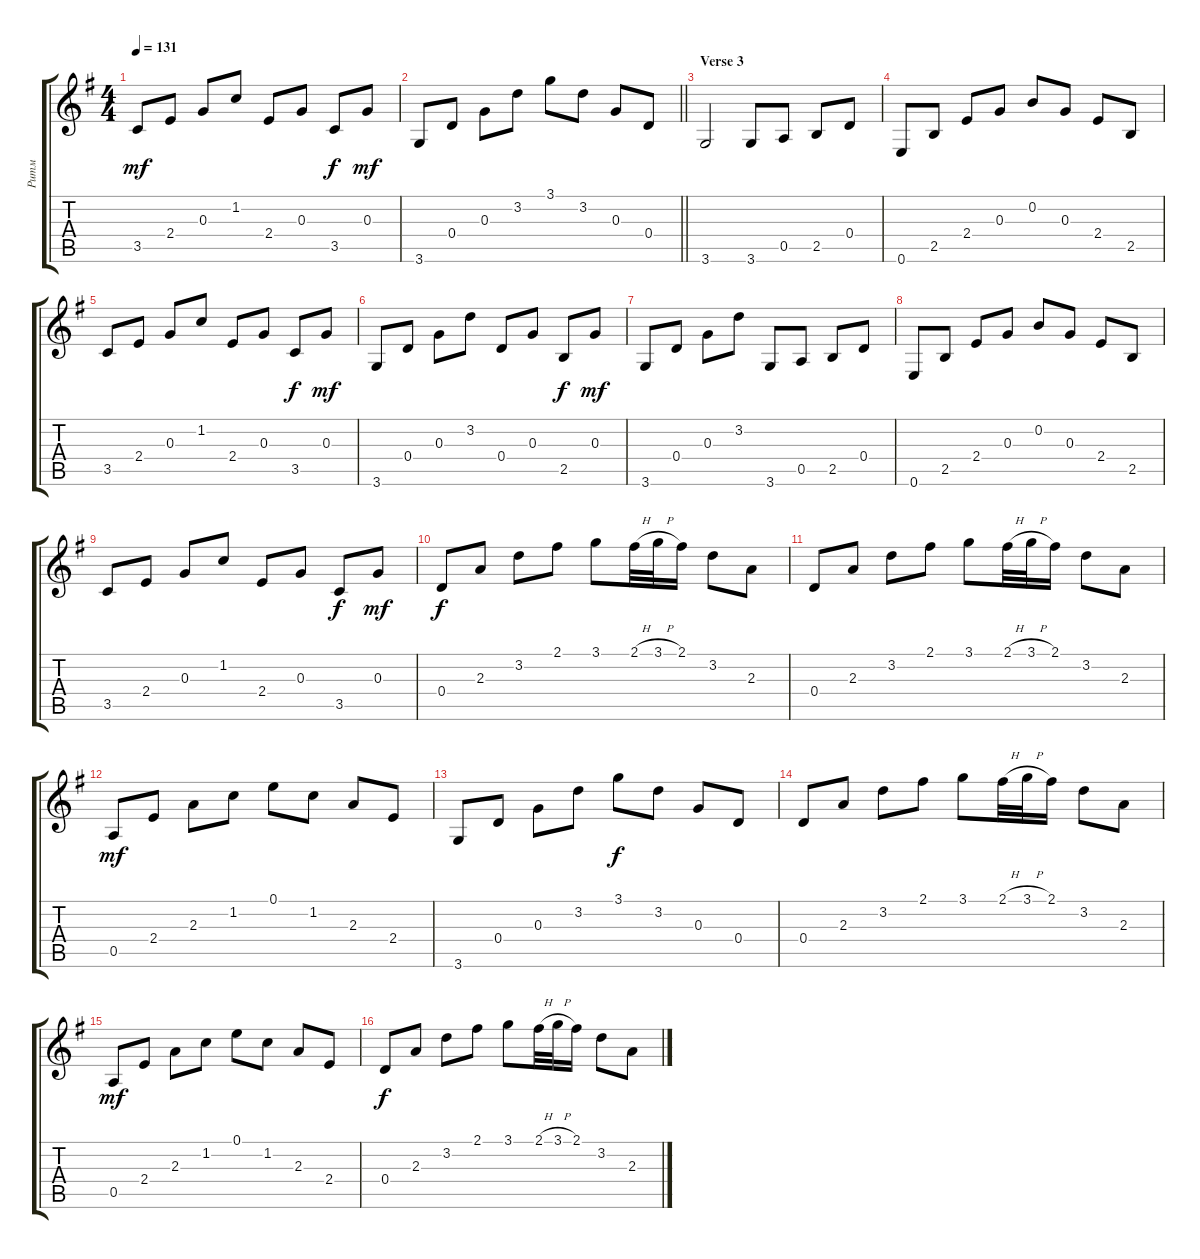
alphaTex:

\track ("Ритм" "Ритм") {instrument acousticguitarsteel}
\staff {score tabs}
\tuning (E4 B3 G3 D3 A2 E2) {hide}
\ts (4 4)
\tempo 131
\clef g2
\ks eminor
3.5.8{dy mf} 2.4.8 0.3.8 1.2.8 2.4.8 0.3.8 3.5.8{dy f} 0.3.8{dy mf} |
\barLineRight lightlight
3.6.8 0.4.8 0.3.8 3.2.8 3.1.8 3.2.8 0.3.8 0.4.8 |
\section ("" "Verse 3")
3.6.2 3.6.8 0.5.8 2.5.8 0.4.8 |
0.6.8 2.5.8 2.4.8 0.3.8 0.2.8 0.3.8 2.4.8 2.5.8 |
3.5.8 2.4.8 0.3.8 1.2.8 2.4.8 0.3.8 3.5.8{dy f} 0.3.8{dy mf} |
3.6.8 0.4.8 0.3.8 3.2.8 0.4.8 0.3.8 2.5.8{dy f} 0.3.8{dy mf} |
3.6.8 0.4.8 0.3.8 3.2.8 3.6.8 0.5.8 2.5.8 0.4.8 |
0.6.8 2.5.8 2.4.8 0.3.8 0.2.8 0.3.8 2.4.8 2.5.8 |
3.5.8 2.4.8 0.3.8 1.2.8 2.4.8 0.3.8 3.5.8{dy f} 0.3.8{dy mf} |
0.4.8{dy f} 2.3.8 3.2.8 2.1.8 3.1.8 2.1{h}.32 3.1{h}.32 2.1.16 3.2.8 2.3.8 |
0.4.8 2.3.8 3.2.8 2.1.8 3.1.8 2.1{h}.32 3.1{h}.32 2.1.16 3.2.8 2.3.8 |
0.5.8{dy mf} 2.4.8 2.3.8 1.2.8 0.1.8 1.2.8 2.3.8 2.4.8 |
3.6.8 0.4.8 0.3.8 3.2.8 3.1.8{dy f} 3.2.8 0.3.8 0.4.8 |
0.4.8 2.3.8 3.2.8 2.1.8 3.1.8 2.1{h}.32 3.1{h}.32 2.1.16 3.2.8 2.3.8 |
0.5.8{dy mf} 2.4.8 2.3.8 1.2.8 0.1.8 1.2.8 2.3.8 2.4.8 |
0.4.8{dy f} 2.3.8 3.2.8 2.1.8 3.1.8 2.1{h}.32 3.1{h}.32 2.1.16 3.2.8 2.3.8
